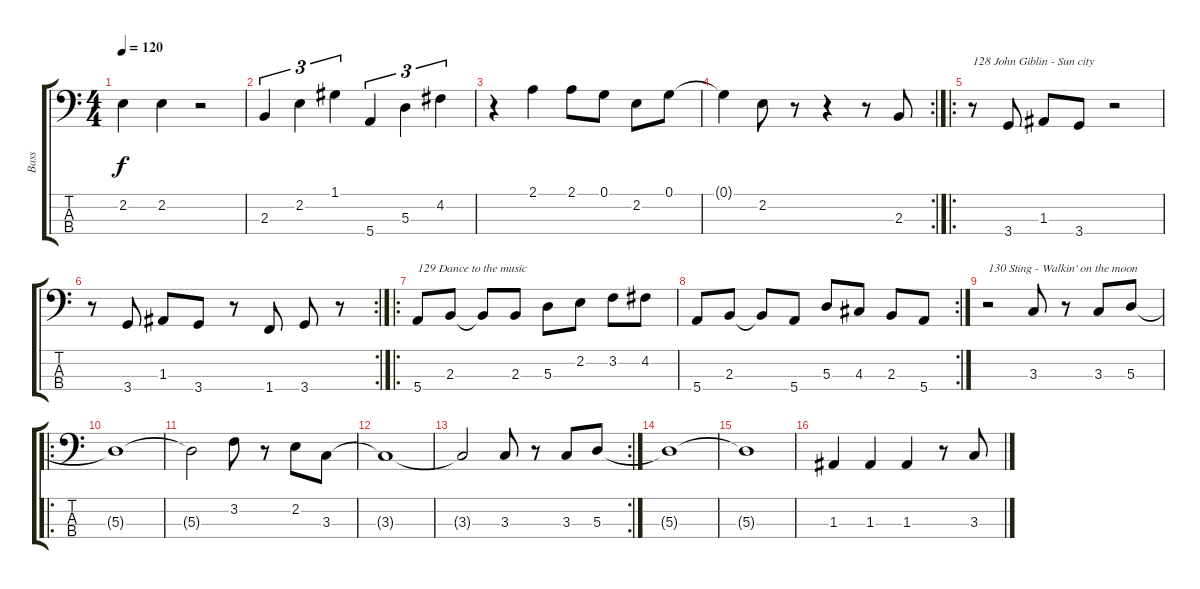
\track ("Bass" "Bass") {instrument electricbassfinger}
\staff {score tabs}
\tuning (G2 D2 A1 E1) {hide}
\ts (4 4)
\tempo 120
\clef f4
\ks c
2.2.4{dy f} 2.2.4 r.2 |
2.3.4{tu (3 2)} 2.2.4{tu (3 2)} 1.1.4{tu (3 2)} 5.4.4{tu (3 2)} 5.3.4{tu (3 2)} 4.2.4{tu (3 2)} |
r.4 2.1.4 2.1.8 0.1.8 2.2.8 0.1.8 |
\rc 2
0.1{t}.4 2.2.8 r.8 r.4 r.8 2.3.8 |
\ro
r.8{txt "128 John Giblin - Sun city"} 3.4.8 1.3.8 3.4.8 r.2 |
\rc 2
r.8 3.4.8 1.3.8 3.4.8 r.8 1.4.8 3.4.8 r.8 |
\ro
5.4.8{txt "129 Dance to the music"} 2.3.8 2.3{t}.8 2.3.8 5.3.8 2.2.8 3.2.8 4.2.8 |
\rc 2
5.4.8 2.3.8 2.3{t}.8 5.4.8 5.3.8 4.3.8 2.3.8 5.4.8 |
r.2{txt "130 Sting - Walkin' on the moon"} 3.3.8 r.8 3.3.8 5.3.8 |
\ro
5.3{t}.1 |
5.3{t}.2 3.2.8 r.8 2.2.8 3.3.8 |
3.3{t}.1 |
\rc 2
3.3{t}.2 3.3.8 r.8 3.3.8 5.3.8 |
5.3{t}.1 |
5.3{t}.1 |
1.3.4 1.3.4 1.3.4 r.8 3.3.8
